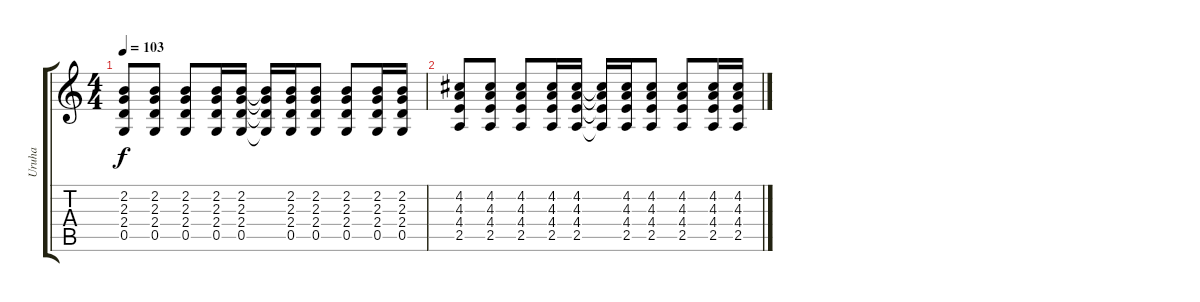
\track ("Uruha" "Uruha") {instrument overdrivenguitar}
\staff {score tabs}
\tuning (D4 A3 F3 C3 G2 D2) {hide}
\ts (4 4)
\tempo 103
\clef g2
\ks c
(2.2 2.3 2.4 0.5).8{dy f} (2.2 2.3 2.4 0.5).8 (2.2 2.3 2.4 0.5).8 (2.2 2.3 2.4 0.5).16 (2.2 2.3 2.4 0.5).16 (2.2{t} 2.3{t} 2.4{t} 0.5{t}).16 (2.2 2.3 2.4 0.5).16 (2.2 2.3 2.4 0.5).8 (2.2 2.3 2.4 0.5).8 (2.2 2.3 2.4 0.5).16 (2.2 2.3 2.4 0.5).16 |
(4.2 4.3 4.4 2.5).8 (4.2 4.3 4.4 2.5).8 (4.2 4.3 4.4 2.5).8 (4.2 4.3 4.4 2.5).16 (4.2 4.3 4.4 2.5).16 (4.2{t} 4.3{t} 4.4{t} 2.5{t}).16 (4.2 4.3 4.4 2.5).16 (4.2 4.3 4.4 2.5).8 (4.2 4.3 4.4 2.5).8 (4.2 4.3 4.4 2.5).16 (4.2 4.3 4.4 2.5).16
